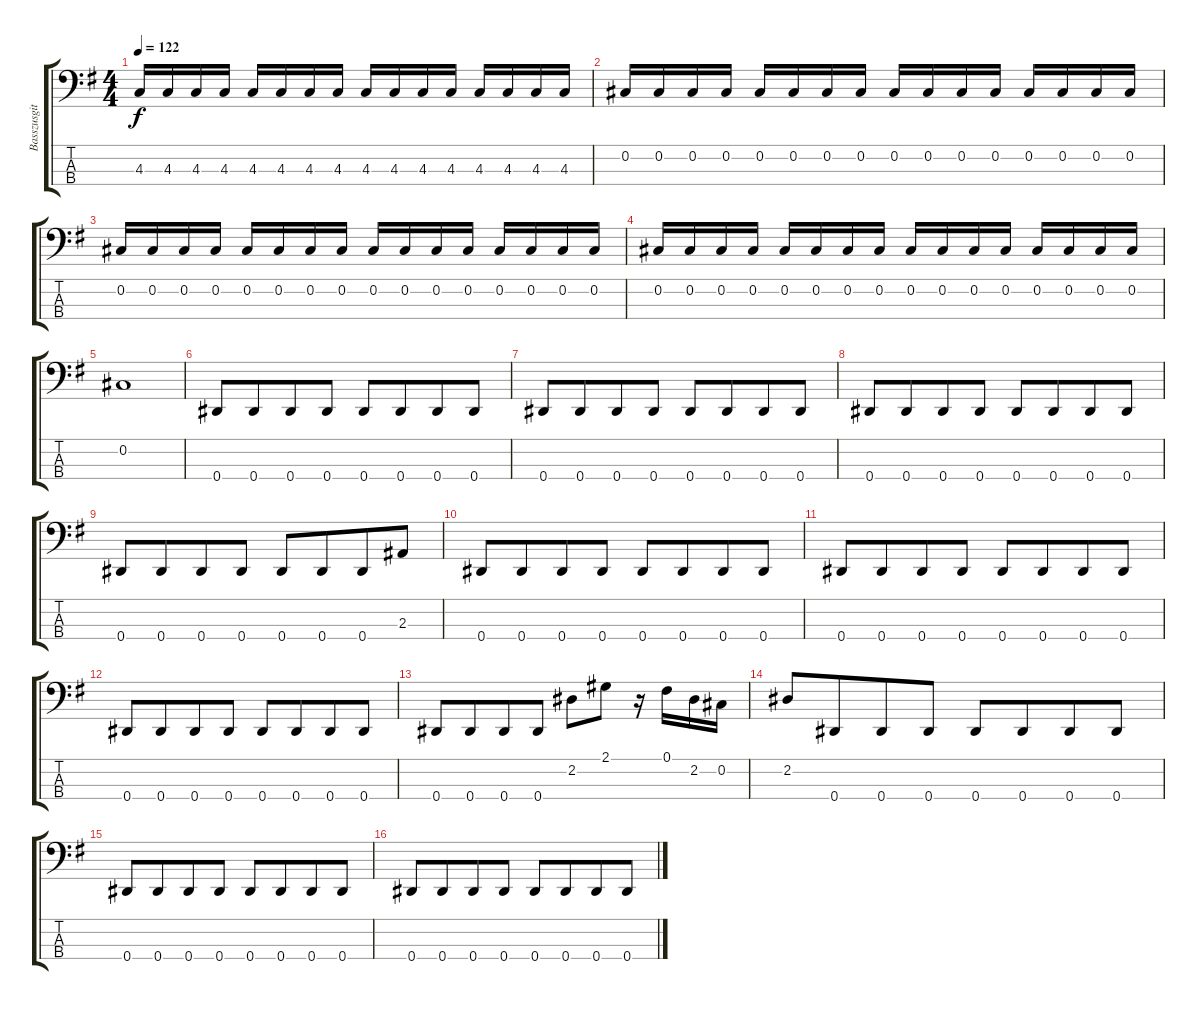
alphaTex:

\track ("Basszusgitár (Barry Sparks)" "Basszusgit") {instrument electricbassfinger}
\staff {score tabs}
\tuning (Gb2 Db2 Ab1 Eb1) {hide}
\ts (4 4)
\tempo 122
\clef f4
\ks g
4.3.16{dy f} 4.3.16 4.3.16 4.3.16 4.3.16 4.3.16 4.3.16 4.3.16 4.3.16 4.3.16 4.3.16 4.3.16 4.3.16 4.3.16 4.3.16 4.3.16 |
0.2.16 0.2.16 0.2.16 0.2.16 0.2.16 0.2.16 0.2.16 0.2.16 0.2.16 0.2.16 0.2.16 0.2.16 0.2.16 0.2.16 0.2.16 0.2.16 |
0.2.16 0.2.16 0.2.16 0.2.16 0.2.16 0.2.16 0.2.16 0.2.16 0.2.16 0.2.16 0.2.16 0.2.16 0.2.16 0.2.16 0.2.16 0.2.16 |
0.2.16 0.2.16 0.2.16 0.2.16 0.2.16 0.2.16 0.2.16 0.2.16 0.2.16 0.2.16 0.2.16 0.2.16 0.2.16 0.2.16 0.2.16 0.2.16 |
0.2.1 |
0.4.8 0.4.8{beam merge} 0.4.8 0.4.8 0.4.8 0.4.8{beam merge} 0.4.8 0.4.8 |
0.4.8 0.4.8{beam merge} 0.4.8 0.4.8 0.4.8 0.4.8{beam merge} 0.4.8 0.4.8 |
0.4.8 0.4.8{beam merge} 0.4.8 0.4.8 0.4.8 0.4.8{beam merge} 0.4.8 0.4.8 |
0.4.8 0.4.8{beam merge} 0.4.8 0.4.8 0.4.8 0.4.8{beam merge} 0.4.8 2.3.8 |
0.4.8 0.4.8{beam merge} 0.4.8 0.4.8 0.4.8 0.4.8{beam merge} 0.4.8 0.4.8 |
0.4.8 0.4.8{beam merge} 0.4.8 0.4.8 0.4.8 0.4.8{beam merge} 0.4.8 0.4.8 |
0.4.8 0.4.8{beam merge} 0.4.8 0.4.8 0.4.8 0.4.8{beam merge} 0.4.8 0.4.8 |
0.4.8 0.4.8{beam merge} 0.4.8 0.4.8 2.2.8 2.1.8 r.16 0.1.16 2.2.16 0.2.16 |
2.2.8 0.4.8{beam merge} 0.4.8 0.4.8 0.4.8 0.4.8{beam merge} 0.4.8 0.4.8 |
0.4.8 0.4.8{beam merge} 0.4.8 0.4.8 0.4.8 0.4.8{beam merge} 0.4.8 0.4.8 |
0.4.8 0.4.8{beam merge} 0.4.8 0.4.8 0.4.8 0.4.8{beam merge} 0.4.8 0.4.8
